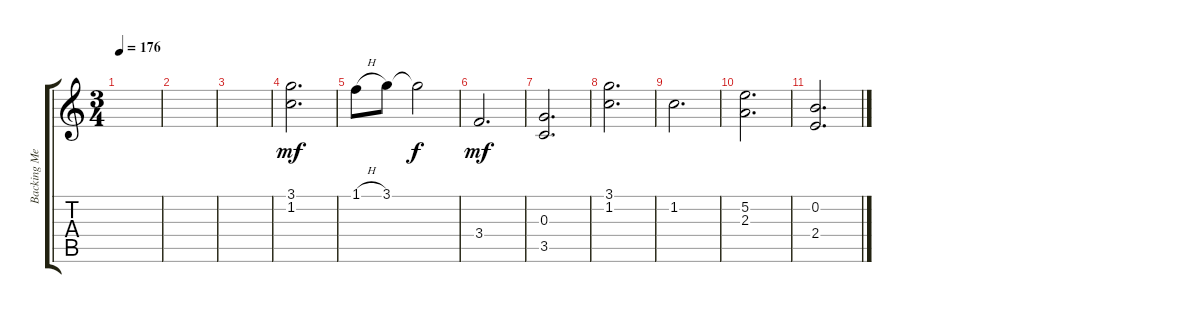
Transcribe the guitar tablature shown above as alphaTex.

\track ("Backing Melody" "Backing Me") {instrument acousticguitarsteel}
\staff {score tabs}
\tuning (E4 B3 G3 D3 A2 E2) {hide}
\ts (3 4)
\tempo 176
\clef g2
\ks c
|
|
|
(3.1 1.2).2{d dy mf} |
1.1{h}.8 3.1.8 3.1{t}.2{dy f} |
3.4.2{d dy mf} |
(0.3 3.5).2{d} |
(3.1 1.2).2{d} |
1.2.2{d} |
(5.2 2.3).2{d} |
(0.2 2.4).2{d}
